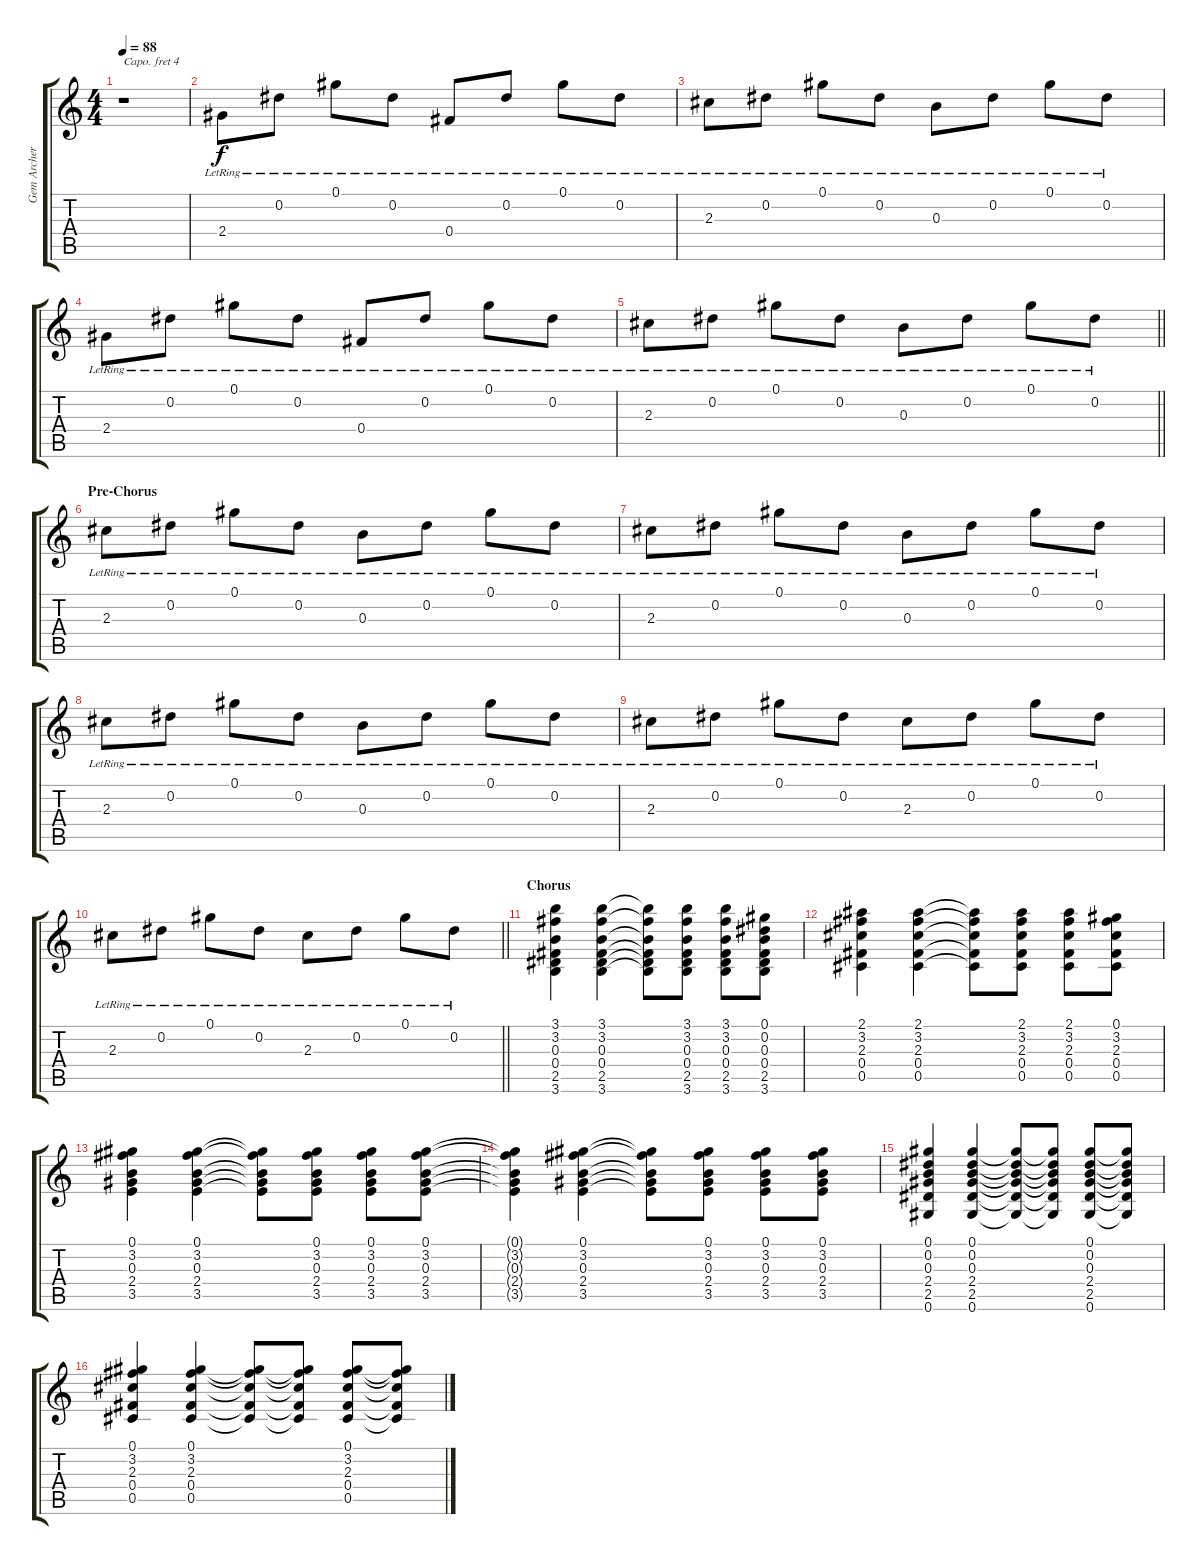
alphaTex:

\track ("Gem Archer" "Gem Archer") {instrument electricguitarclean}
\staff {score tabs}
\capo 4
\tuning (E4 B3 G3 D3 A2 E2) {hide}
\ts (4 4)
\tempo 88
\clef g2
\ks c
r.1{dy f} |
2.4{lr}.8{volume 1 instrument electricguitarclean} 0.2{lr}.8 0.1{lr}.8 0.2{lr}.8 0.4{lr}.8{volume 12} 0.2{lr}.8 0.1{lr}.8 0.2{lr}.8 |
2.3{lr}.8 0.2{lr}.8 0.1{lr}.8 0.2{lr}.8 0.3{lr}.8 0.2{lr}.8 0.1{lr}.8 0.2{lr}.8 |
2.4{lr}.8 0.2{lr}.8 0.1{lr}.8 0.2{lr}.8 0.4{lr}.8 0.2{lr}.8 0.1{lr}.8 0.2{lr}.8 |
\barLineRight lightlight
2.3{lr}.8 0.2{lr}.8 0.1{lr}.8 0.2{lr}.8 0.3{lr}.8 0.2{lr}.8 0.1{lr}.8 0.2{lr}.8 |
\section ("" "Pre-Chorus")
2.3{lr}.8 0.2{lr}.8 0.1{lr}.8 0.2{lr}.8 0.3{lr}.8 0.2{lr}.8 0.1{lr}.8 0.2{lr}.8 |
2.3{lr}.8 0.2{lr}.8 0.1{lr}.8 0.2{lr}.8 0.3{lr}.8 0.2{lr}.8 0.1{lr}.8 0.2{lr}.8 |
2.3{lr}.8 0.2{lr}.8 0.1{lr}.8 0.2{lr}.8 0.3{lr}.8 0.2{lr}.8 0.1{lr}.8 0.2{lr}.8 |
2.3{lr}.8 0.2{lr}.8 0.1{lr}.8 0.2{lr}.8 2.3{lr}.8 0.2{lr}.8 0.1{lr}.8 0.2{lr}.8 |
\barLineRight lightlight
2.3{lr}.8 0.2{lr}.8 0.1{lr}.8 0.2{lr}.8 2.3{lr}.8 0.2{lr}.8 0.1{lr}.8 0.2{lr}.8 |
\section ("" "Chorus")
(3.1 3.2 0.3 0.4 2.5 3.6).4{volume 10 instrument electricguitarclean} (3.1 3.2 0.3 0.4 2.5 3.6).4 (3.1{t} 3.2{t} 0.3{t} 0.4{t} 2.5{t} 3.6{t}).8 (3.1 3.2 0.3 0.4 2.5 3.6).8 (3.1 3.2 0.3 0.4 2.5 3.6).8 (0.1 0.2 0.3 0.4 2.5 3.6).8 |
(2.1 3.2 2.3 0.4 0.5).4 (2.1 3.2 2.3 0.4 0.5).4 (2.1{t} 3.2{t} 2.3{t} 0.4{t} 0.5{t}).8 (2.1 3.2 2.3 0.4 0.5).8 (2.1 3.2 2.3 0.4 0.5).8 (0.1 3.2 2.3 0.4 0.5).8 |
(0.1 3.2 0.3 2.4 3.5).4 (0.1 3.2 0.3 2.4 3.5).4 (0.1{t} 3.2{t} 0.3{t} 2.4{t} 3.5{t}).8 (0.1 3.2 0.3 2.4 3.5).8 (0.1 3.2 0.3 2.4 3.5).8 (0.1 3.2 0.3 2.4 3.5).8 |
(0.1{t} 3.2{t} 0.3{t} 2.4{t} 3.5{t}).4 (0.1 3.2 0.3 2.4 3.5).4 (0.1{t} 3.2{t} 0.3{t} 2.4{t} 3.5{t}).8 (0.1 3.2 0.3 2.4 3.5).8 (0.1 3.2 0.3 2.4 3.5).8 (0.1 3.2 0.3 2.4 3.5).8 |
(0.1 0.2 0.3 2.4 2.5 0.6).4 (0.1 0.2 0.3 2.4 2.5 0.6).4 (0.1{t} 0.2{t} 0.3{t} 2.4{t} 2.5{t} 0.6{t}).8 (0.1{t} 0.2{t} 0.3{t} 2.4{t} 2.5{t} 0.6{t}).8 (0.1 0.2 0.3 2.4 2.5 0.6).8 (0.1{t} 0.2{t} 0.3{t} 2.4{t} 2.5{t} 0.6{t}).8 |
(0.1 3.2 2.3 0.4 0.5).4 (0.1 3.2 2.3 0.4 0.5).4 (0.1{t} 3.2{t} 2.3{t} 0.4{t} 0.5{t}).8 (0.1{t} 3.2{t} 2.3{t} 0.4{t} 0.5{t}).8 (0.1 3.2 2.3 0.4 0.5).8 (0.1{t} 3.2{t} 2.3{t} 0.4{t} 0.5{t}).8
